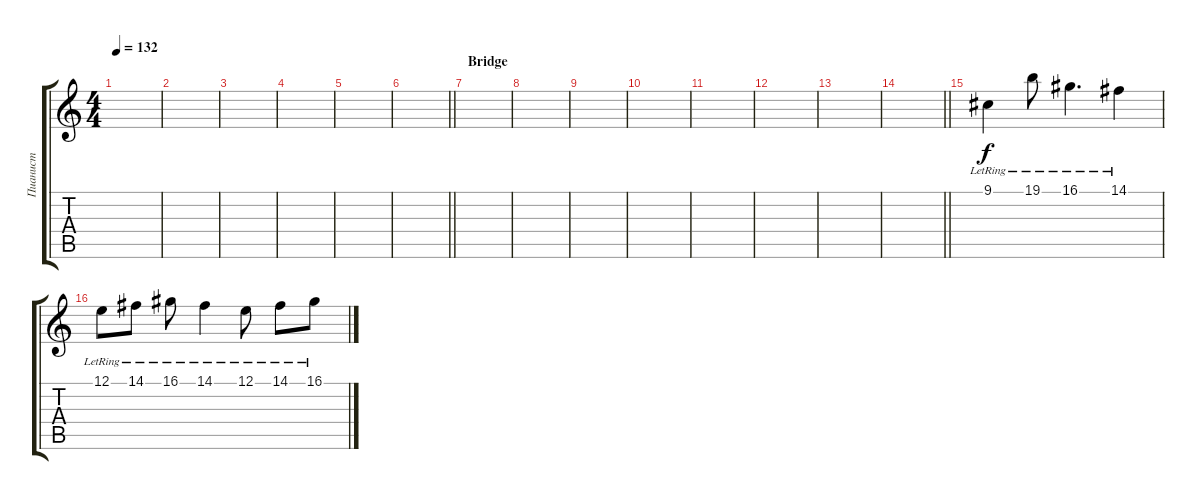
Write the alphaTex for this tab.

\track ("Пианист " "Пианист ") {instrument musicbox}
\staff {score tabs}
\tuning (E4 B3 G3 D3 A2 E2) {hide}
\ts (4 4)
\tempo 132
\clef g2
\ks c
|
|
|
|
|
\barLineRight lightlight
|
\section ("" "Bridge")
|
|
|
|
|
|
|
\barLineRight lightlight
|
9.1{lr}.4 19.1{lr}.8 16.1{lr}.4{d} 14.1{lr}.4 |
12.1{lr}.8 14.1{lr}.8 16.1{lr}.8 14.1{lr}.4 12.1{lr}.8 14.1{lr}.8 16.1{lr}.8
